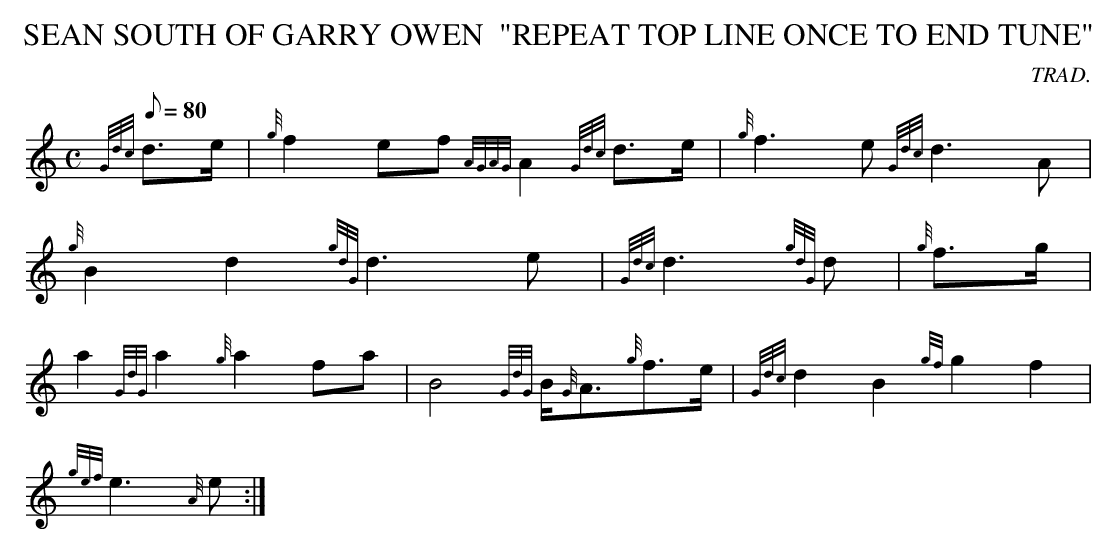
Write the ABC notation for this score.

X:1
T:SEAN SOUTH OF GARRY OWEN  "REPEAT TOP LINE ONCE TO END TUNE"
M:C
L:1/8
Q:80
C:TRAD.
K:HP
{Gdc}d3/2e/2 | \
{g}f2ef{AGAG}A2{Gdc}d3/2e/2 | \
{g}f3e{Gdc}d3A |
{g}B2d2{gdG}d3e | \
{Gdc}d3{gdG}d | \
{g}f3/2g/2 |
a2{GdG}a2{g}a2fa | \
B4{GdG}B/2{G}A3/2{g}f3/2e/2 | \
{Gdc}d2B2{gf}g2f2 |
{gef}e3{A}e :|
